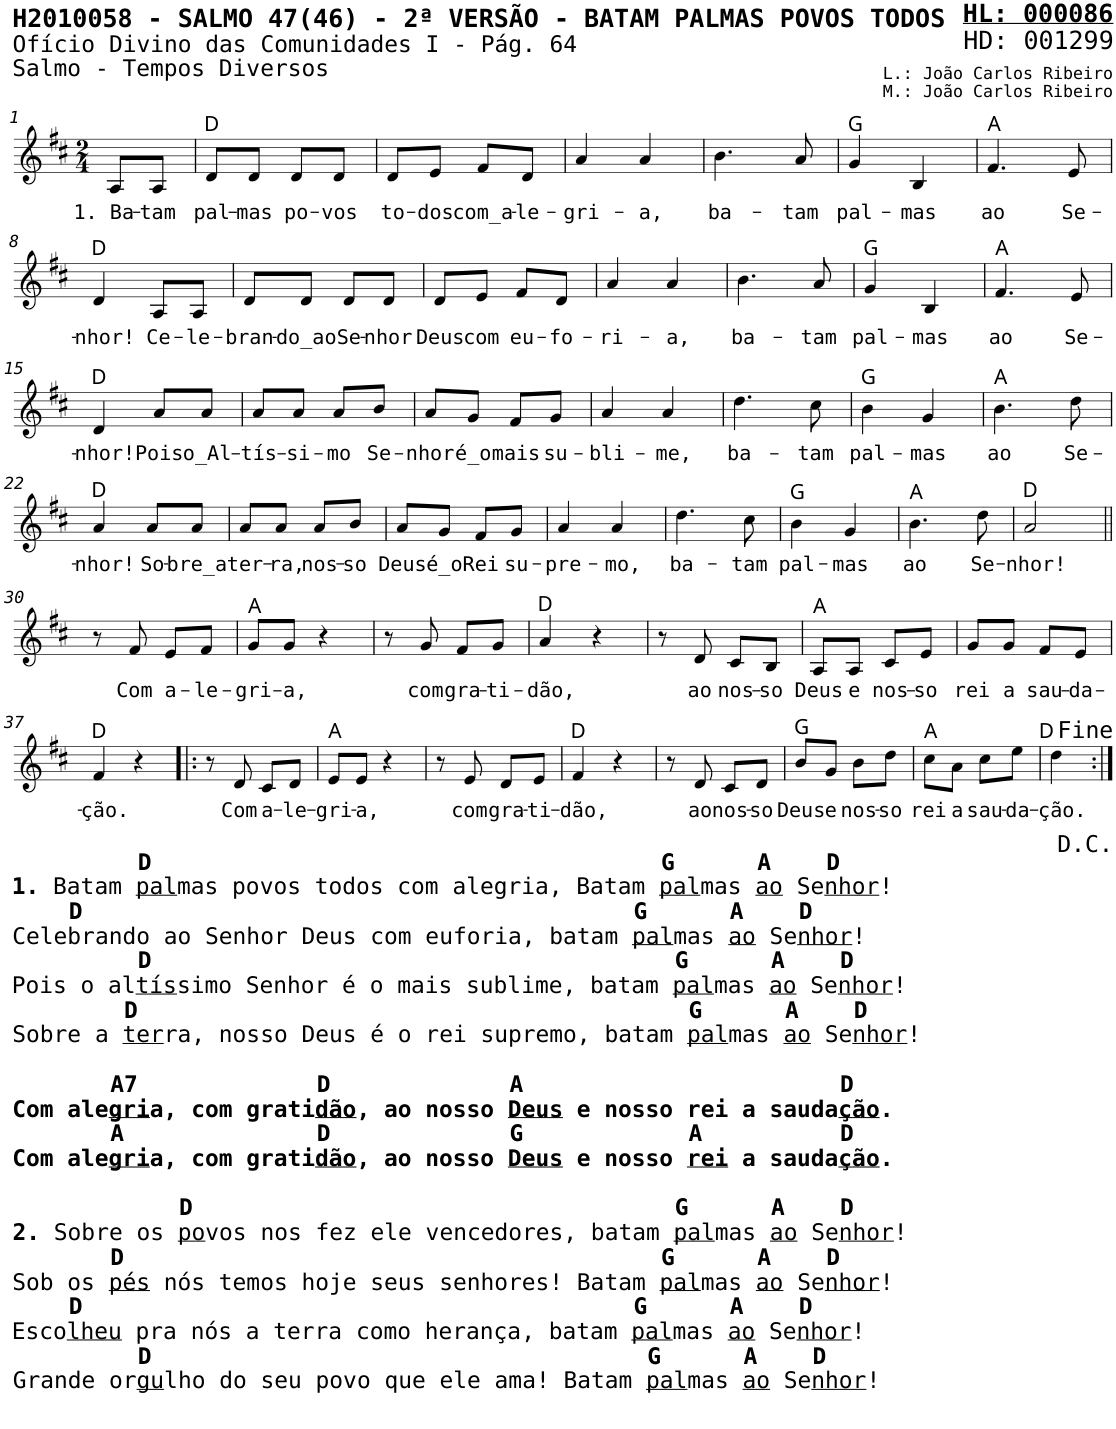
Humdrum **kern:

**kern	**text	**harte
*part1	*part1	*part1
*staff1	*staff1	*
*I"Voz	*	*
*I'V	*	*
*stria5	*	*
*clefG2	*	*
*k[f#c#]	*	*
*M2/4	*	*
=1	=1	=1
!	!LO:LY:b	!
8A/L	1. Ba-	.
!	!LO:LY:b	!
8A/J	-tam	.
=2	=2	=2
!	!LO:LY:b	!
8d/L	pal-	D:maj
!	!LO:LY:b	!
8d/J	-mas	.
!	!LO:LY:b	!
8d/L	po-	.
!	!LO:LY:b	!
8d/J	-vos	.
=3	=3	=3
!	!LO:LY:b	!
8d/L	to-	.
!	!LO:LY:b	!
8e/J	-dos	.
!	!LO:LY:b	!
8f#/L	com_a-	.
!	!LO:LY:b	!
8d/J	-le-	.
=4	=4	=4
!	!LO:LY:b	!
4a/	-gri-	.
!	!LO:LY:b	!
4a/	-a,	.
=5	=5	=5
!	!LO:LY:b	!
4.b\	ba-	.
!	!LO:LY:b	!
8a/	-tam	.
=6	=6	=6
!	!LO:LY:b	!
4g/	pal-	G:maj
!	!LO:LY:b	!
4B/	-mas	.
=7	=7	=7
!	!LO:LY:b	!
4.f#/	ao	A:maj
!	!LO:LY:b	!
8e/	Se-	.
!!LO:LB:g=z
=8	=8	=8
!	!LO:LY:b	!
4d/	-nhor!	D:maj
!	!LO:LY:b	!
8A/L	Ce-	.
!	!LO:LY:b	!
8A/J	-le-	.
=9	=9	=9
!	!LO:LY:b	!
8d/L	-bran-	.
!	!LO:LY:b	!
8d/J	-do_ao	.
!	!LO:LY:b	!
8d/L	Se-	.
!	!LO:LY:b	!
8d/J	-nhor	.
=10	=10	=10
!	!LO:LY:b	!
8d/L	Deus	.
!	!LO:LY:b	!
8e/J	com	.
!	!LO:LY:b	!
8f#/L	eu-	.
!	!LO:LY:b	!
8d/J	-fo-	.
=11	=11	=11
!	!LO:LY:b	!
4a/	-ri-	.
!	!LO:LY:b	!
4a/	-a,	.
=12	=12	=12
!	!LO:LY:b	!
4.b\	ba-	.
!	!LO:LY:b	!
8a/	-tam	.
=13	=13	=13
!	!LO:LY:b	!
4g/	pal-	G:maj
!	!LO:LY:b	!
4B/	-mas	.
=14	=14	=14
!	!LO:LY:b	!
4.f#/	ao	A:maj
!	!LO:LY:b	!
8e/	Se-	.
!!LO:LB:g=z
=15	=15	=15
!	!LO:LY:b	!
4d/	-nhor!	D:maj
!	!LO:LY:b	!
8a/L	Pois	.
!	!LO:LY:b	!
8a/J	o_Al-	.
=16	=16	=16
!	!LO:LY:b	!
8a/L	-tís-	.
!	!LO:LY:b	!
8a/J	-si-	.
!	!LO:LY:b	!
8a/L	-mo	.
!	!LO:LY:b	!
8b/J	Se-	.
=17	=17	=17
!	!LO:LY:b	!
8a/L	-nhor	.
!	!LO:LY:b	!
8g/J	é_o	.
!	!LO:LY:b	!
8f#/L	mais	.
!	!LO:LY:b	!
8g/J	su-	.
=18	=18	=18
!	!LO:LY:b	!
4a/	-bli-	.
!	!LO:LY:b	!
4a/	-me,	.
=19	=19	=19
!	!LO:LY:b	!
4.dd\	ba-	.
!	!LO:LY:b	!
8cc#\	-tam	.
=20	=20	=20
!	!LO:LY:b	!
4b\	pal-	G:maj
!	!LO:LY:b	!
4g/	-mas	.
=21	=21	=21
!	!LO:LY:b	!
4.b\	ao	A:maj
!	!LO:LY:b	!
8dd\	Se-	.
!!LO:LB:g=z
=22	=22	=22
!	!LO:LY:b	!
4a/	-nhor!	D:maj
!	!LO:LY:b	!
8a/L	So-	.
!	!LO:LY:b	!
8a/J	-bre_a	.
=23	=23	=23
!	!LO:LY:b	!
8a/L	ter-	.
!	!LO:LY:b	!
8a/J	-ra,	.
!	!LO:LY:b	!
8a/L	nos-	.
!	!LO:LY:b	!
8b/J	-so	.
=24	=24	=24
!	!LO:LY:b	!
8a/L	Deus	.
!	!LO:LY:b	!
8g/J	é_o	.
!	!LO:LY:b	!
8f#/L	Rei	.
!	!LO:LY:b	!
8g/J	su-	.
=25	=25	=25
!	!LO:LY:b	!
4a/	-pre-	.
!	!LO:LY:b	!
4a/	-mo,	.
=26	=26	=26
!	!LO:LY:b	!
4.dd\	ba-	.
!	!LO:LY:b	!
8cc#\	-tam	.
=27	=27	=27
!	!LO:LY:b	!
4b\	pal-	G:maj
!	!LO:LY:b	!
4g/	-mas	.
=28	=28	=28
!	!LO:LY:b	!
4.b\	ao	A:maj
!	!LO:LY:b	!
8dd\	Se-	.
=29	=29	=29
!	!LO:LY:b	!
2a/	-nhor!	D:maj
!!LO:LB:g=z
=30||	=30||	=30||
8r	.	.
!	!LO:LY:b	!
8f#/	Com	.
!	!LO:LY:b	!
8e/L	a-	.
!	!LO:LY:b	!
8f#/J	-le-	.
=31	=31	=31
!	!LO:LY:b	!
8g/L	-gri-	A:maj
!	!LO:LY:b	!
8g/J	-a,	.
4r	.	.
=32	=32	=32
8r	.	.
!	!LO:LY:b	!
8g/	com	.
!	!LO:LY:b	!
8f#/L	gra-	.
!	!LO:LY:b	!
8g/J	-ti-	.
=33	=33	=33
!	!LO:LY:b	!
4a/	-dão,	D:maj
4r	.	.
=34	=34	=34
8r	.	.
!	!LO:LY:b	!
8d/	ao	.
!	!LO:LY:b	!
8c#/L	nos-	.
!	!LO:LY:b	!
8B/J	-so	.
=35	=35	=35
!	!LO:LY:b	!
8A/L	Deus	A:maj
!	!LO:LY:b	!
8A/J	e	.
!	!LO:LY:b	!
8c#/L	nos-	.
!	!LO:LY:b	!
8e/J	-so	.
=36	=36	=36
!	!LO:LY:b	!
8g/L	rei	.
!	!LO:LY:b	!
8g/J	a	.
!	!LO:LY:b	!
8f#/L	sau-	.
!	!LO:LY:b	!
8e/J	-da-	.
!!LO:LB:g=z
=37	=37	=37
!LO:TX:b:B:t=D                                     G      A    D	!	!
!LO:TX:b:t=1.	!	!
!LO:TX:b:t=Batam	!	!
!LO:TX:b:t=pal	!	!
!LO:TX:b:t=mas povos todos com alegria, Batam	!	!
!LO:TX:b:t=pal	!	!
!LO:TX:b:t=mas	!	!
!LO:TX:b:t=ao	!	!
!LO:TX:b:t=Se	!	!
!LO:TX:b:t=nhor	!	!
!LO:TX:b:t=!	!	!
!LO:TX:b:B:t=D                                        G      A    D	!	!
!LO:TX:b:t=Celebrando ao Senhor Deus com euforia, batam	!	!
!LO:TX:b:t=pal	!	!
!LO:TX:b:t=mas	!	!
!LO:TX:b:t=ao	!	!
!LO:TX:b:t=Se	!	!
!LO:TX:b:t=nhor	!	!
!LO:TX:b:t=!	!	!
!LO:TX:b:B:t=D                                      G      A    D	!	!
!LO:TX:b:t=Pois o al	!	!
!LO:TX:b:t=tís	!	!
!LO:TX:b:t=simo Senhor é o mais sublime, batam	!	!
!LO:TX:b:t=pal	!	!
!LO:TX:b:t=mas	!	!
!LO:TX:b:t=ao	!	!
!LO:TX:b:t=Se	!	!
!LO:TX:b:t=nhor	!	!
!LO:TX:b:t=!	!	!
!LO:TX:b:B:t=D                                        G      A    D	!	!
!LO:TX:b:t=Sobre a	!	!
!LO:TX:b:t=ter	!	!
!LO:TX:b:t=ra, nosso Deus é o rei supremo, batam	!	!
!LO:TX:b:t=pal	!	!
!LO:TX:b:t=mas	!	!
!LO:TX:b:t=ao	!	!
!LO:TX:b:t=Se	!	!
!LO:TX:b:t=nhor	!	!
!LO:TX:b:t=!	!	!
!LO:TX:b:B:t=A7             D             A                       D	!	!
!LO:TX:b:t=Com ale	!	!
!LO:TX:b:t=gri	!	!
!LO:TX:b:t=a, com grati	!	!
!LO:TX:b:t=dão	!	!
!LO:TX:b:t=, ao nosso	!	!
!LO:TX:b:t=Deus	!	!
!LO:TX:b:t=e nosso rei a sauda	!	!
!LO:TX:b:t=ção	!	!
!LO:TX:b:t=.	!	!
!LO:TX:b:t=A              D             G            A          D	!	!
!LO:TX:b:t=Com ale	!	!
!LO:TX:b:t=gri	!	!
!LO:TX:b:t=a, com grati	!	!
!LO:TX:b:t=dão	!	!
!LO:TX:b:t=, ao nosso	!	!
!LO:TX:b:t=Deus	!	!
!LO:TX:b:t=e nosso	!	!
!LO:TX:b:t=rei	!	!
!LO:TX:b:t=a sauda	!	!
!LO:TX:b:t=ção	!	!
!LO:TX:b:t=.	!	!
!LO:TX:b:t=D                                   G      A    D	!	!
!LO:TX:b:t=2.	!	!
!LO:TX:b:t=Sobre os	!	!
!LO:TX:b:t=po	!	!
!LO:TX:b:t=vos nos fez ele vencedores, batam	!	!
!LO:TX:b:t=pal	!	!
!LO:TX:b:t=mas	!	!
!LO:TX:b:t=ao	!	!
!LO:TX:b:t=Se	!	!
!LO:TX:b:t=nhor	!	!
!LO:TX:b:t=!	!	!
!LO:TX:b:B:t=D                                       G      A    D	!	!
!LO:TX:b:t=Sob os	!	!
!LO:TX:b:t=pés	!	!
!LO:TX:b:t=nós temos hoje seus senhores! Batam	!	!
!LO:TX:b:t=pal	!	!
!LO:TX:b:t=mas	!	!
!LO:TX:b:t=ao	!	!
!LO:TX:b:t=Se	!	!
!LO:TX:b:t=nhor	!	!
!LO:TX:b:t=!	!	!
!LO:TX:b:B:t=D                                        G      A    D	!	!
!LO:TX:b:t=Esco	!	!
!LO:TX:b:t=lheu	!	!
!LO:TX:b:t=pra nós a terra como herança, batam	!	!
!LO:TX:b:t=pal	!	!
!LO:TX:b:t=mas	!	!
!LO:TX:b:t=ao	!	!
!LO:TX:b:t=Se	!	!
!LO:TX:b:t=nhor	!	!
!LO:TX:b:t=!	!	!
!LO:TX:b:B:t=D                                    G      A    D	!	!
!LO:TX:b:t=Grande or	!	!
!LO:TX:b:t=gu	!	!
!LO:TX:b:t=lho do seu povo que ele ama! Batam	!	!
!LO:TX:b:t=pal	!	!
!LO:TX:b:t=mas	!	!
!LO:TX:b:t=ao	!	!
!LO:TX:b:t=Se	!	!
!LO:TX:b:t=nhor	!	!
!LO:TX:b:t=!	!	!
!	!LO:LY:b	!
4f#/	-ção.	D:maj
4r	.	.
=38!|:	=38!|:	=38!|:
8r	.	.
!	!LO:LY:b	!
8d/	Com	.
!	!LO:LY:b	!
8c#/L	a-	.
!	!LO:LY:b	!
8d/J	-le-	.
=39	=39	=39
!	!LO:LY:b	!
8e/L	-gri-	A:maj
!	!LO:LY:b	!
8e/J	-a,	.
4r	.	.
=40	=40	=40
8r	.	.
!	!LO:LY:b	!
8e/	com	.
!	!LO:LY:b	!
8d/L	gra-	.
!	!LO:LY:b	!
8e/J	-ti-	.
=41	=41	=41
!	!LO:LY:b	!
4f#/	-dão,	D:maj
4r	.	.
=42	=42	=42
8r	.	.
!	!LO:LY:b	!
8d/	ao	.
!	!LO:LY:b	!
8c#/L	nos-	.
!	!LO:LY:b	!
8d/J	-so	.
=43	=43	=43
!	!LO:LY:b	!
8b/L	Deus	G:maj
!	!LO:LY:b	!
8g/J	e	.
!	!LO:LY:b	!
8b\L	nos-	.
!	!LO:LY:b	!
8dd\J	-so	.
=44	=44	=44
!	!LO:LY:b	!
8cc#\L	rei	A:maj
!	!LO:LY:b	!
8a\J	a	.
!	!LO:LY:b	!
8cc#\L	sau-	.
!	!LO:LY:b	!
8ee\J	-da-	.
=45	=45	=45
!	!LO:LY:b	!
4dd\	-ção.	D:maj
=:|!	=:|!	=:|!
*-	*-	*-
